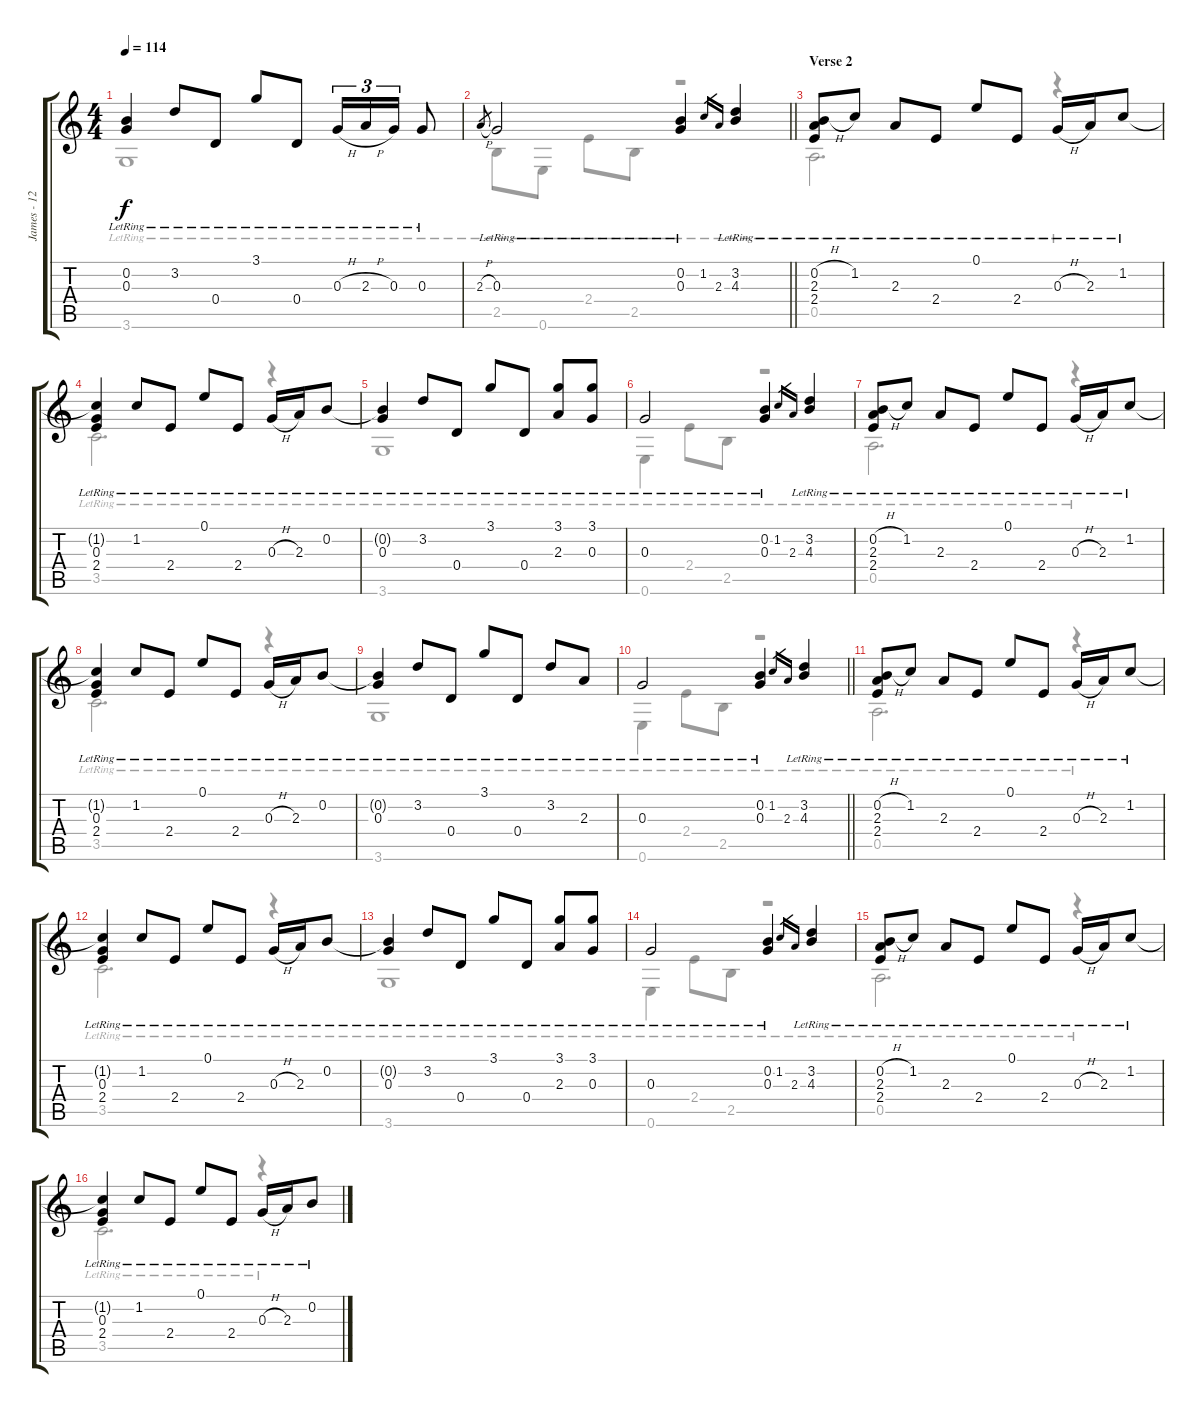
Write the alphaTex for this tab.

\track ("James - 12 String Acoustic 2" "James - 12") {instrument acousticguitarsteel}
\staff {score tabs}
\tuning (E4 B3 G3 D3 A2 E2) {hide}
\voice
\ts (4 4)
\tempo 114
\clef g2
\ks c
(0.2{t} 0.3{lr}).4{dy f} 3.2{lr}.8 0.4{lr}.8 3.1{lr}.8 0.4{lr}.8 0.3{h lr}.16{tu (3 2)} 2.3{h lr}.16{tu (3 2)} 0.3{lr}.16{tu (3 2)} 0.3{lr}.8 |
\barLineRight lightlight
2.3{h}.8{gr} 0.3{lr}.2 (0.2{lr} 0.3{lr}).4 1.2.16{gr} 2.3.16{gr} (3.2{lr} 4.3{lr}).4 |
\section ("" "Verse 2")
(0.2{h lr} 2.3{lr} 2.4{lr}).8 1.2{lr}.8 2.3{lr}.8 2.4{lr}.8 0.1{lr}.8 2.4{lr}.8 0.3{h lr}.16 2.3{lr}.16 1.2{lr}.8 |
(1.2{t} 0.3{lr} 2.4{lr}).4 1.2{lr}.8 2.4{lr}.8 0.1{lr}.8 2.4{lr}.8 0.3{h lr}.16 2.3{lr}.16 0.2{lr}.8 |
(0.2{t} 0.3{lr}).4 3.2{lr}.8 0.4{lr}.8 3.1{lr}.8 0.4{lr}.8 (3.1 2.3{lr}).8 (3.1 0.3{lr}).8 |
0.3{lr}.2 (0.2{lr} 0.3{lr}).4 1.2.16{gr} 2.3.16{gr} (3.2{lr} 4.3{lr}).4 |
(0.2{h lr} 2.3{lr} 2.4{lr}).8 1.2{lr}.8 2.3{lr}.8 2.4{lr}.8 0.1{lr}.8 2.4{lr}.8 0.3{h lr}.16 2.3{lr}.16 1.2{lr}.8 |
(1.2{t} 0.3{lr} 2.4{lr}).4 1.2{lr}.8 2.4{lr}.8 0.1{lr}.8 2.4{lr}.8 0.3{h lr}.16 2.3{lr}.16 0.2{lr}.8 |
(0.2{t} 0.3{lr}).4 3.2{lr}.8 0.4{lr}.8 3.1{lr}.8 0.4{lr}.8 3.2{lr}.8 2.3{lr}.8 |
\barLineRight lightlight
0.3{lr}.2 (0.2{lr} 0.3{lr}).4 1.2.16{gr} 2.3.16{gr} (3.2{lr} 4.3{lr}).4 |
(0.2{h lr} 2.3{lr} 2.4{lr}).8 1.2{lr}.8 2.3{lr}.8 2.4{lr}.8 0.1{lr}.8 2.4{lr}.8 0.3{h lr}.16 2.3{lr}.16 1.2{lr}.8 |
(1.2{t} 0.3{lr} 2.4{lr}).4 1.2{lr}.8 2.4{lr}.8 0.1{lr}.8 2.4{lr}.8 0.3{h lr}.16 2.3{lr}.16 0.2{lr}.8 |
(0.2{t} 0.3{lr}).4 3.2{lr}.8 0.4{lr}.8 3.1{lr}.8 0.4{lr}.8 (3.1 2.3{lr}).8 (3.1 0.3{lr}).8 |
0.3{lr}.2 (0.2{lr} 0.3{lr}).4 1.2.16{gr} 2.3.16{gr} (3.2{lr} 4.3{lr}).4 |
(0.2{h lr} 2.3{lr} 2.4{lr}).8 1.2{lr}.8 2.3{lr}.8 2.4{lr}.8 0.1{lr}.8 2.4{lr}.8 0.3{h lr}.16 2.3{lr}.16 1.2{lr}.8 |
(1.2{t} 0.3{lr} 2.4{lr}).4 1.2{lr}.8 2.4{lr}.8 0.1{lr}.8 2.4{lr}.8 0.3{h lr}.16 2.3{lr}.16 0.2{lr}.8
\voice
\clef g2
\ottava regular
\simile none
\ks c
3.6{lr}.1{dy f} |
\barLineRight lightlight
2.5{lr}.8 0.6{lr}.8 2.4{lr}.8 2.5{lr}.8 r.2 |
0.5{lr}.2{d} r.4 |
3.5{lr}.2{d} r.4 |
3.6{lr}.1 |
0.6{lr}.4 2.4{lr}.8 2.5{lr}.8 r.2 |
0.5{lr}.2{d} r.4 |
3.5{lr}.2{d} r.4 |
3.6{lr}.1 |
\barLineRight lightlight
0.6{lr}.4 2.4{lr}.8 2.5{lr}.8 r.2 |
0.5{lr}.2{d} r.4 |
3.5{lr}.2{d} r.4 |
3.6{lr}.1 |
0.6{lr}.4 2.4{lr}.8 2.5{lr}.8 r.2 |
0.5{lr}.2{d} r.4 |
3.5{lr}.2{d} r.4
